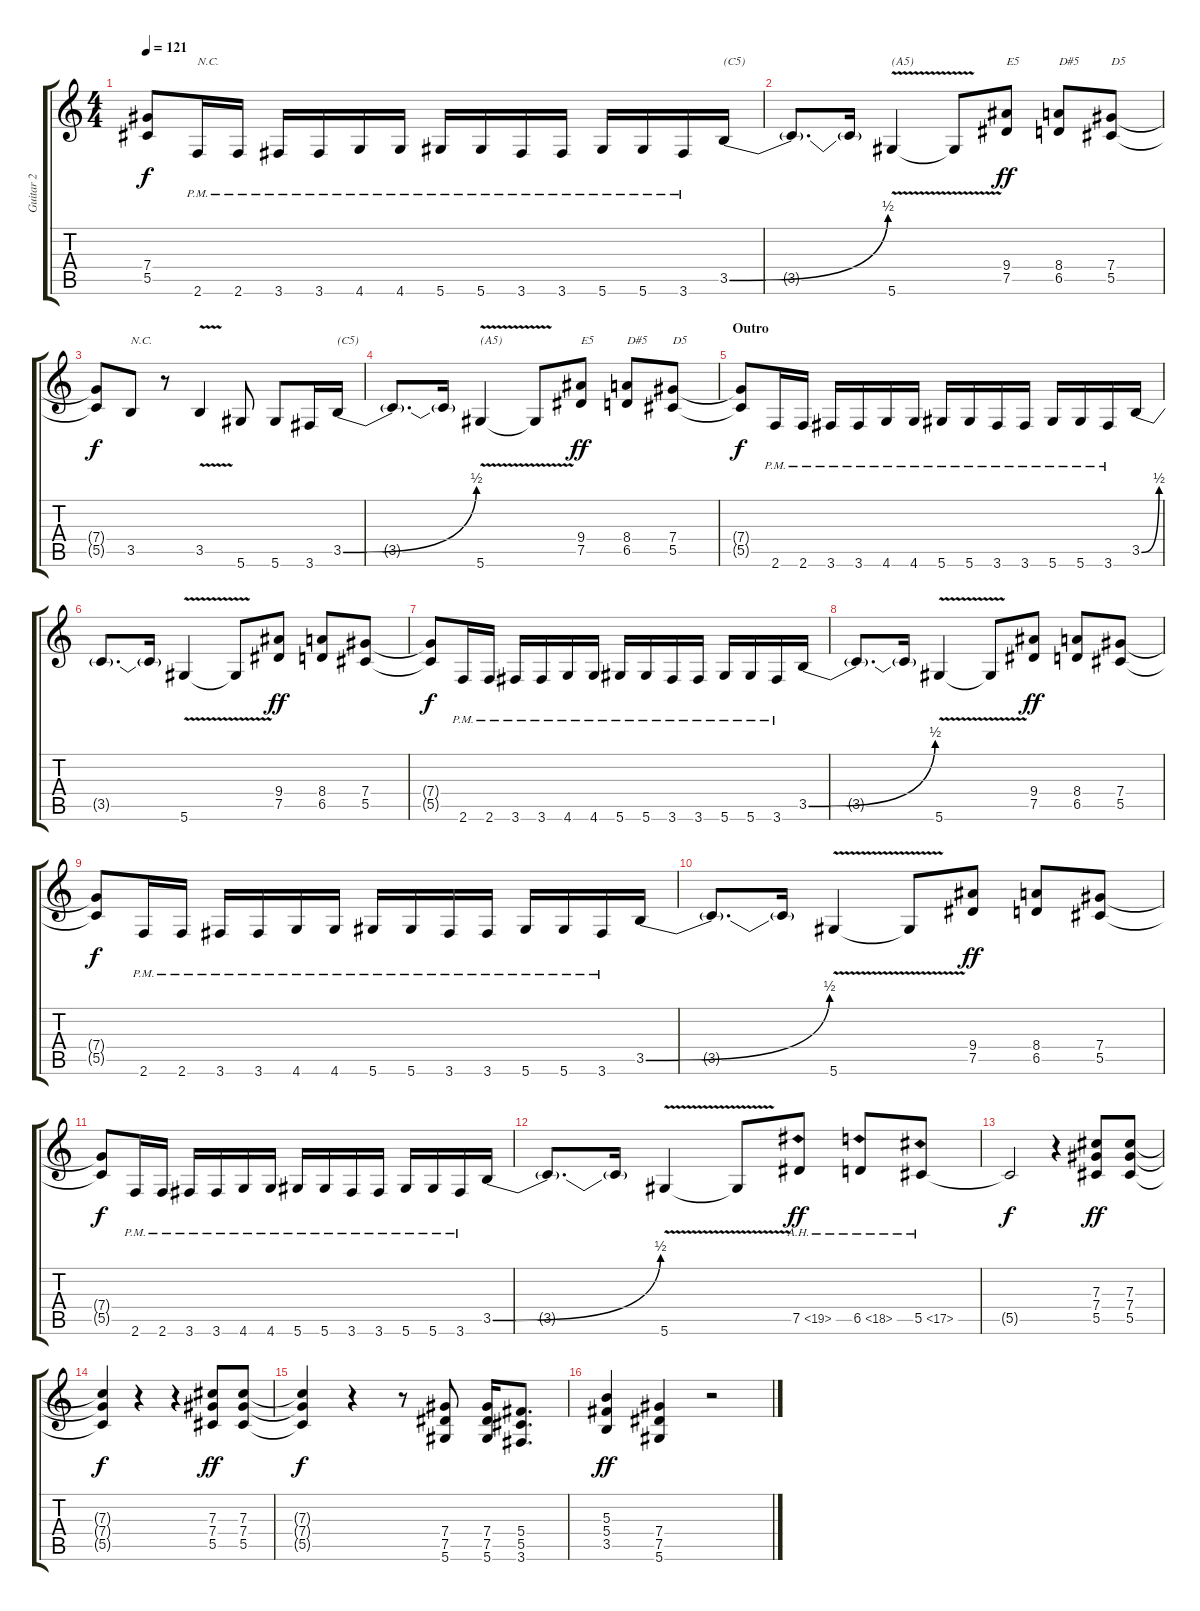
\track ("Guitar 2" "Guitar 2") {instrument distortionguitar}
\staff {score tabs}
\tuning (Eb4 Bb3 Gb3 Db3 Ab2 Eb2) {hide}
\ts (4 4)
\tempo 121
\clef g2
\ks c
(7.4{t} 5.5{t}).8{dy f} 2.6{pm}.16{txt "N.C."} 2.6{pm}.16 3.6{pm}.16 3.6{pm}.16 4.6{pm}.16 4.6{pm}.16 5.6{pm}.16 5.6{pm}.16 3.6{pm}.16 3.6{pm}.16 5.6{pm}.16 5.6{pm}.16 3.6{pm}.16 3.5{be (bend 0 0 60 2)}.16{txt "(C5)"} |
3.5{t}.8{d} 3.5{t}.16 5.6{v}.4{txt "(A5)"} 5.6{t}.8 (9.4 7.5).8{txt "E5" dy ff} (8.4 6.5).8{txt "D#5"} (7.4 5.5).8{txt "D5"} |
(7.4{t} 5.5{t}).8{dy f} 3.5.8{txt "N.C."} r.8 3.5{v}.4 5.6.8 5.6.8 3.6.16 3.5{be (bend 0 0 60 2)}.16{txt "(C5)"} |
3.5{t}.8{d} 3.5{t}.16 5.6{v}.4{txt "(A5)"} 5.6{t}.8 (9.4 7.5).8{txt "E5" dy ff} (8.4 6.5).8{txt "D#5"} (7.4 5.5).8{txt "D5"} |
\section ("" "Outro")
(7.4{t} 5.5{t}).8{dy f} 2.6{pm}.16 2.6{pm}.16 3.6{pm}.16 3.6{pm}.16 4.6{pm}.16 4.6{pm}.16 5.6{pm}.16 5.6{pm}.16 3.6{pm}.16 3.6{pm}.16 5.6{pm}.16 5.6{pm}.16 3.6{pm}.16 3.5{be (bend 0 0 60 2)}.16 |
3.5{t}.8{d} 3.5{t}.16 5.6{v}.4 5.6{t}.8 (9.4 7.5).8{dy ff} (8.4 6.5).8 (7.4 5.5).8 |
(7.4{t} 5.5{t}).8{dy f} 2.6{pm}.16 2.6{pm}.16 3.6{pm}.16 3.6{pm}.16 4.6{pm}.16 4.6{pm}.16 5.6{pm}.16 5.6{pm}.16 3.6{pm}.16 3.6{pm}.16 5.6{pm}.16 5.6{pm}.16 3.6{pm}.16 3.5{be (bend 0 0 60 2)}.16 |
3.5{t}.8{d} 3.5{t}.16 5.6{v}.4 5.6{t}.8 (9.4 7.5).8{dy ff} (8.4 6.5).8 (7.4 5.5).8 |
(7.4{t} 5.5{t}).8{dy f} 2.6{pm}.16 2.6{pm}.16 3.6{pm}.16 3.6{pm}.16 4.6{pm}.16 4.6{pm}.16 5.6{pm}.16 5.6{pm}.16 3.6{pm}.16 3.6{pm}.16 5.6{pm}.16 5.6{pm}.16 3.6{pm}.16 3.5{be (bend 0 0 60 2)}.16 |
3.5{t}.8{d} 3.5{t}.16 5.6{v}.4 5.6{t}.8 (9.4 7.5).8{dy ff} (8.4 6.5).8 (7.4 5.5).8 |
(7.4{t} 5.5{t}).8{dy f} 2.6{pm}.16 2.6{pm}.16 3.6{pm}.16 3.6{pm}.16 4.6{pm}.16 4.6{pm}.16 5.6{pm}.16 5.6{pm}.16 3.6{pm}.16 3.6{pm}.16 5.6{pm}.16 5.6{pm}.16 3.6{pm}.16 3.5{be (bend 0 0 60 2)}.16 |
3.5{t}.8{d} 3.5{t}.16 5.6{v}.4 5.6{t}.8 7.5{ah 12}.8{dy ff} 6.5{ah 12}.8 5.5{ah 12}.8 |
5.5{t}.2{dy f} r.4 (7.3 7.4 5.5).8{dy ff} (7.3 7.4 5.5).8 |
(7.3{t} 7.4{t} 5.5{t}).4{dy f} r.4 r.4 (7.3 7.4 5.5).8{dy ff} (7.3 7.4 5.5).8 |
(7.3{t} 7.4{t} 5.5{t}).4{dy f} r.4 r.8 (7.4 7.5 5.6).8 (7.4 7.5 5.6).16 (5.4 5.5 3.6).8{d} |
(5.3 5.4 3.5).4{dy ff} (7.4 7.5 5.6).4 r.2
